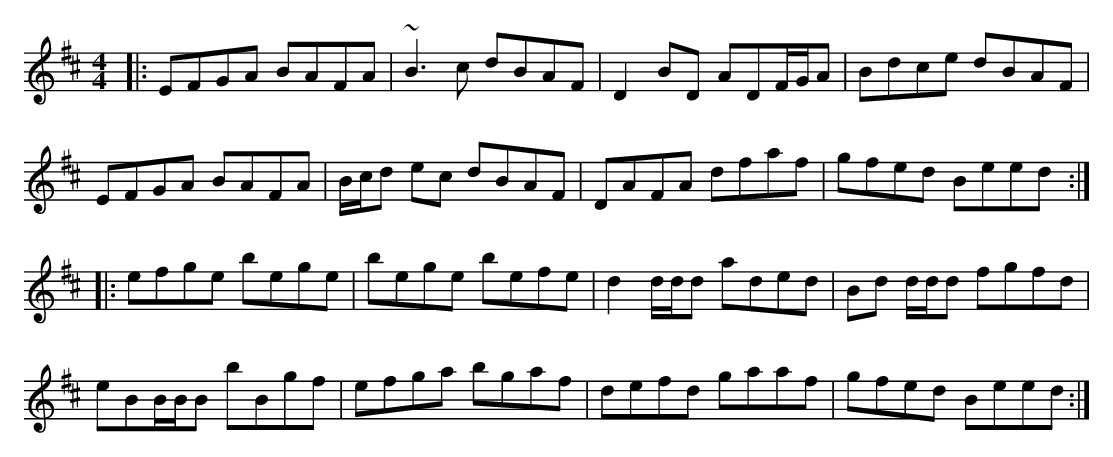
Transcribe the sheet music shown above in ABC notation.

X:1
M:4/4
K:Edor
|:EFGA BAFA|~B3 c dBAF|D2 BD ADF/G/A|Bdce dBAF|
EFGA BAFA|B/c/d ec dBAF|DAFA dfaf|gfed Beed:|
|:efge bege|bege befe|d2 d/d/d aded|Bd d/d/d fgfd|
eBB/B/B bBgf|efga bgaf|defd gaaf|gfed Beed:|
